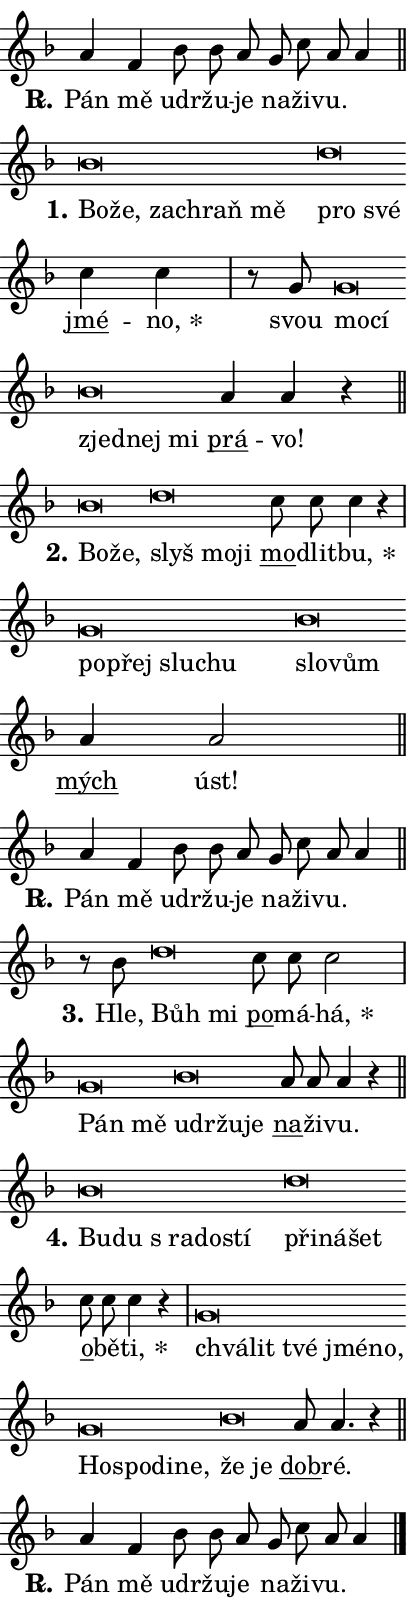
\version "2.24.0"
\header { tagline = "" }
\paper {
  indent = 0\cm
  top-margin = 0\cm
  right-margin = 0.13\cm % to fit lyric hyphens
  bottom-margin = 0\cm
  left-margin = 0\cm
  paper-width = 7\cm
  page-breaking = #ly:one-page-breaking
  system-system-spacing.basic-distance = #11
  score-system-spacing.basic-distance = #11
  ragged-last = ##f
}


%% Author: Thomas Morley
%% https://lists.gnu.org/archive/html/lilypond-user/2020-05/msg00002.html
#(define (line-position grob)
"Returns position of @var[grob} in current system:
   @code{'start}, if at first time-step
   @code{'end}, if at last time-step
   @code{'middle} otherwise
"
  (let* ((col (ly:item-get-column grob))
         (ln (ly:grob-object col 'left-neighbor))
         (rn (ly:grob-object col 'right-neighbor))
         (col-to-check-left (if (ly:grob? ln) ln col))
         (col-to-check-right (if (ly:grob? rn) rn col))
         (break-dir-left
           (and
             (ly:grob-property col-to-check-left 'non-musical #f)
             (ly:item-break-dir col-to-check-left)))
         (break-dir-right
           (and
             (ly:grob-property col-to-check-right 'non-musical #f)
             (ly:item-break-dir col-to-check-right))))
        (cond ((eqv? 1 break-dir-left) 'start)
              ((eqv? -1 break-dir-right) 'end)
              (else 'middle))))

#(define (tranparent-at-line-position vctor)
  (lambda (grob)
  "Relying on @code{line-position} select the relevant enry from @var{vctor}.
Used to determine transparency,"
    (case (line-position grob)
      ((end) (not (vector-ref vctor 0)))
      ((middle) (not (vector-ref vctor 1)))
      ((start) (not (vector-ref vctor 2))))))

noteHeadBreakVisibility =
#(define-music-function (break-visibility)(vector?)
"Makes @code{NoteHead}s transparent relying on @var{break-visibility}"
#{
  \override NoteHead.transparent =
    #(tranparent-at-line-position break-visibility)
#})

#(define delete-ledgers-for-transparent-note-heads
  (lambda (grob)
    "Reads whether a @code{NoteHead} is transparent.
If so this @code{NoteHead} is removed from @code{'note-heads} from
@var{grob}, which is supposed to be @code{LedgerLineSpanner}.
As a result ledgers are not printed for this @code{NoteHead}"
    (let* ((nhds-array (ly:grob-object grob 'note-heads))
           (nhds-list
             (if (ly:grob-array? nhds-array)
                 (ly:grob-array->list nhds-array)
                 '()))
           ;; Relies on the transparent-property being done before
           ;; Staff.LedgerLineSpanner.after-line-breaking is executed.
           ;; This is fragile ...
           (to-keep
             (remove
               (lambda (nhd)
                 (ly:grob-property nhd 'transparent #f))
               nhds-list)))
      ;; TODO find a better method to iterate over grob-arrays, similiar
      ;; to filter/remove etc for lists
      ;; For now rebuilt from scratch
      (set! (ly:grob-object grob 'note-heads)  '())
      (for-each
        (lambda (nhd)
          (ly:pointer-group-interface::add-grob grob 'note-heads nhd))
        to-keep))))

squashNotes = {
  \override NoteHead.X-extent = #'(-0.2 . 0.2)
  \override NoteHead.Y-extent = #'(-0.75 . 0)
  \override NoteHead.stencil =
    #(lambda (grob)
       (let ((pos (ly:grob-property grob 'staff-position)))
         (begin
           (if (< pos -7) (display "ERROR: Lower brevis then expected\n") (display ""))
           (if (<= pos -6) ly:text-interface::print ly:note-head::print))))
}
unSquashNotes = {
  \revert NoteHead.X-extent
  \revert NoteHead.Y-extent
  \revert NoteHead.stencil
}

hideNotes = \noteHeadBreakVisibility #begin-of-line-visible
unHideNotes = \noteHeadBreakVisibility #all-visible

% work-around for resetting accidentals
% https://lilypond.org/doc/v2.23/Documentation/notation/displaying-rhythms#unmetered-music
cadenzaMeasure = {
  \cadenzaOff
  \partial 1024 s1024
  \cadenzaOn
}

#(define-markup-command (accent layout props text) (markup?)
  "Underline accented syllable"
  (interpret-markup layout props
    #{\markup \override #'(offset . 4.3) \underline { #text }#}))

responsum = \markup \concat {
  "R" \hspace #-1.05 \path #0.1 #'((moveto 0 0.07) (lineto 0.9 0.8)) \hspace #0.05 "."
}

spaceSize = #0.6828661417322834 % exact space size for TeX Gyre Schola

\layout {
  \context {
    \Staff
    \remove "Time_signature_engraver"
    \override LedgerLineSpanner.after-line-breaking = #delete-ledgers-for-transparent-note-heads
  }
  \context {
    \Lyrics {
      \override LyricSpace.minimum-distance = \spaceSize
      \override LyricText.font-name = #"TeX Gyre Schola"
      \override LyricText.font-size = 1
      \override StanzaNumber.font-name = #"TeX Gyre Schola Bold"
      \override StanzaNumber.font-size = 1
    }
  }
  \context {
    \Score 
    \override NoteHead.text =
      #(lambda (grob) 
        (let ((pos (ly:grob-property grob 'staff-position)))
          #{\markup {
            \combine
              \halign #-0.55 \raise #(if (= pos -6) 0 0.5) \override #'(thickness . 2) \draw-line #'(3.2 . 0)
              \musicglyph "noteheads.sM1"
          }#}))
  }
}

% magnetic-lyrics.ily
%
%   written by
%     Jean Abou Samra <jean@abou-samra.fr>
%     Werner Lemberg <wl@gnu.org>
%
%   adapted by
%     Jiri Hon <jiri.hon@gmail.com>
%
% Version 2022-Apr-15

% https://www.mail-archive.com/lilypond-user@gnu.org/msg149350.html

#(define (Left_hyphen_pointer_engraver context)
   "Collect syllable-hyphen-syllable occurrences in lyrics and store
them in properties.  This engraver only looks to the left.  For
example, if the lyrics input is @code{foo -- bar}, it does the
following.

@itemize @bullet
@item
Set the @code{text} property of the @code{LyricHyphen} grob between
@q{foo} and @q{bar} to @code{foo}.

@item
Set the @code{left-hyphen} property of the @code{LyricText} grob with
text @q{foo} to the @code{LyricHyphen} grob between @q{foo} and
@q{bar}.
@end itemize

Use this auxiliary engraver in combination with the
@code{lyric-@/text::@/apply-@/magnetic-@/offset!} hook."
   (let ((hyphen #f)
         (text #f))
     (make-engraver
      (acknowledgers
       ((lyric-syllable-interface engraver grob source-engraver)
        (set! text grob)))
      (end-acknowledgers
       ((lyric-hyphen-interface engraver grob source-engraver)
        ;(when (not (grob::has-interface grob 'lyric-space-interface))
          (set! hyphen grob)));)
      ((stop-translation-timestep engraver)
       (when (and text hyphen)
         (ly:grob-set-object! text 'left-hyphen hyphen))
       (set! text #f)
       (set! hyphen #f)))))

#(define (lyric-text::apply-magnetic-offset! grob)
   "If the space between two syllables is less than the value in
property @code{LyricText@/.details@/.squash-threshold}, move the right
syllable to the left so that it gets concatenated with the left
syllable.

Use this function as a hook for
@code{LyricText@/.after-@/line-@/breaking} if the
@code{Left_@/hyphen_@/pointer_@/engraver} is active."
   (let ((hyphen (ly:grob-object grob 'left-hyphen #f)))
     (when hyphen
       (let ((left-text (ly:spanner-bound hyphen LEFT)))
         (when (grob::has-interface left-text 'lyric-syllable-interface)
           (let* ((common (ly:grob-common-refpoint grob left-text X))
                  (this-x-ext (ly:grob-extent grob common X))
                  (left-x-ext
                   (begin
                     ;; Trigger magnetism for left-text.
                     (ly:grob-property left-text 'after-line-breaking)
                     (ly:grob-extent left-text common X)))
                  ;; `delta` is the gap width between two syllables.
                  (delta (- (interval-start this-x-ext)
                            (interval-end left-x-ext)))
                  (details (ly:grob-property grob 'details))
                  (threshold (assoc-get 'squash-threshold details 0.2)))
             (when (< delta threshold)
               (let* (;; We have to manipulate the input text so that
                      ;; ligatures crossing syllable boundaries are not
                      ;; disabled.  For languages based on the Latin
                      ;; script this is essentially a beautification.
                      ;; However, for non-Western scripts it can be a
                      ;; necessity.
                      (lt (ly:grob-property left-text 'text))
                      (rt (ly:grob-property grob 'text))
                      (is-space (grob::has-interface hyphen 'lyric-space-interface))
                      (space (if is-space " " ""))
                      (extra-delta (if is-space spaceSize 0))
                      ;; Append new syllable.
                      (ltrt-space (if (and (string? lt) (string? rt))
                                (string-append lt space rt)
                                (make-concat-markup (list lt space rt))))
                      ;; Right-align `ltrt` to the right side.
                      (ltrt-space-markup (grob-interpret-markup
                               grob
                               (make-translate-markup
                                (cons (interval-length this-x-ext) 0)
                                (make-right-align-markup ltrt-space)))))
                 (begin
                   ;; Don't print `left-text`.
                   (ly:grob-set-property! left-text 'stencil #f)
                   ;; Set text and stencil (which holds all collected
                   ;; syllables so far) and shift it to the left.
                   (ly:grob-set-property! grob 'text ltrt-space)
                   (ly:grob-set-property! grob 'stencil ltrt-space-markup)
                   (ly:grob-translate-axis! grob (- (- delta extra-delta)) X))))))))))


#(define (lyric-hyphen::displace-bounds-first grob)
   ;; Make very sure this callback isn't triggered too early.
   (let ((left (ly:spanner-bound grob LEFT))
         (right (ly:spanner-bound grob RIGHT)))
     (ly:grob-property left 'after-line-breaking)
     (ly:grob-property right 'after-line-breaking)
     (ly:lyric-hyphen::print grob)))

squashThreshold = #0.4

\layout {
  \context {
    \Lyrics
    \consists #Left_hyphen_pointer_engraver
    \override LyricText.after-line-breaking =
      #lyric-text::apply-magnetic-offset!
    \override LyricHyphen.stencil = #lyric-hyphen::displace-bounds-first
    \override LyricText.details.squash-threshold = \squashThreshold
    \override LyricHyphen.minimum-distance = 0
    \override LyricHyphen.minimum-length = \squashThreshold
  }
}

squashText = \override LyricText.details.squash-threshold = 9999
unSquashText = \override LyricText.details.squash-threshold = \squashThreshold

leftText = \override LyricText.self-alignment-X = #LEFT
unLeftText = \revert LyricText.self-alignment-X

starOffset = #(lambda (grob) 
                (let ((x_offset (ly:self-alignment-interface::aligned-on-x-parent grob)))
                  (if (= x_offset 0) 0 (+ x_offset 1.2))))

star = #(define-music-function (syllable)(string?)
"Append star separator at the end of a syllable"
#{
  \once \override LyricText.X-offset = #starOffset
  \lyricmode { \markup {
    #syllable
    \override #'((font-name . "TeX Gyre Schola Bold")) \hspace #0.2 \lower #0.65 \larger "*"
  } }
#})

starAccent = #(define-music-function (syllable)(string?)
"Append star separator at the end of a syllable and make accent"
#{
  \once \override LyricText.X-offset = #starOffset
  \lyricmode { \markup {
    \accent #syllable
    \override #'((font-name . "TeX Gyre Schola Bold")) \hspace #0.2 \lower #0.65 \larger "*"
  } }
#})

breath = #(define-music-function (syllable)(string?)
"Append breathing indicator at the end of a syllable"
#{
  \lyricmode { \markup { #syllable "+" } }
#})

optionalBreath = #(define-music-function (syllable)(string?)
"Append optional breathing indicator at the end of a syllable"
#{
  \lyricmode { \markup { #syllable "(+)" } }
#})


\score {
    <<
        \new Voice = "melody" { \cadenzaOn \key f \major \relative { \key f \major } }
        \new Lyrics \lyricsto "melody" { \lyricmode {  } }
    >>
    \layout {}
}

\score {
    <<
        \new Voice = "melody" { \cadenzaOn \key f \major \relative { a'4 f bes8 bes a g c a a4 \cadenzaMeasure \bar "||" \break } }
        \new Lyrics \lyricsto "melody" { \lyricmode { \set stanza = \responsum
Pán mě udr -- žu -- je na -- ži -- vu. \repeat unfold 1 { \skip 1 } } }
    >>
    \layout {}
}

\score {
    <<
        \new Voice = "melody" { \cadenzaOn \key f \major \relative { \squashNotes bes'\breve*1/16 \hideNotes \breve*1/16 \bar "" \breve*1/16 \bar "" \breve*1/16 \breve*1/16 \bar "" \unHideNotes \unSquashNotes \squashNotes d\breve*1/16 \hideNotes \breve*1/16 \bar "" \unHideNotes \unSquashNotes \bar "" c4 c \cadenzaMeasure \bar "|" r8 g8 \squashNotes g\breve*1/16 \hideNotes \breve*1/16 \bar "" \unHideNotes \unSquashNotes \squashNotes bes\breve*1/16 \hideNotes \breve*1/16 \breve*1/16 \bar "" \unHideNotes \unSquashNotes \bar "" a4 a r \cadenzaMeasure \bar "||" \break } }
        \new Lyrics \lyricsto "melody" { \lyricmode { \set stanza = "1."
\leftText Bo -- \squashText že, za -- chraň mě \unSquashText pro \squashText své \unLeftText \unSquashText \markup \accent jmé -- \star no, svou \leftText mo -- \squashText cí \unSquashText zjed -- \squashText nej mi \unLeftText \unSquashText \markup \accent prá -- vo! } }
    >>
    \layout {}
}

\score {
    <<
        \new Voice = "melody" { \cadenzaOn \key f \major \relative { \squashNotes bes'\breve*1/16 \hideNotes \breve*1/16 \bar "" \unHideNotes \unSquashNotes \squashNotes d\breve*1/16 \hideNotes \breve*1/16 \breve*1/16 \bar "" \unHideNotes \unSquashNotes \bar "" c8 c c4 r \cadenzaMeasure \bar "|" \squashNotes g\breve*1/16 \hideNotes \breve*1/16 \bar "" \breve*1/16 \breve*1/16 \bar "" \unHideNotes \unSquashNotes \squashNotes bes\breve*1/16 \hideNotes \breve*1/16 \bar "" \unHideNotes \unSquashNotes \bar "" a4 a2 \cadenzaMeasure \bar "||" \break } }
        \new Lyrics \lyricsto "melody" { \lyricmode { \set stanza = "2."
\leftText Bo -- \squashText že, \unSquashText slyš \squashText mo -- ji \unLeftText \unSquashText \markup \accent mo -- dlit -- \star bu, \leftText po -- \squashText přej slu -- chu \unSquashText slo -- \squashText vům \unLeftText \unSquashText \markup \accent mých úst! } }
    >>
    \layout {}
}

\score {
    <<
        \new Voice = "melody" { \cadenzaOn \key f \major \relative { a'4 f bes8 bes a g c a a4 \cadenzaMeasure \bar "||" \break } }
        \new Lyrics \lyricsto "melody" { \lyricmode { \set stanza = \responsum
Pán mě udr -- žu -- je na -- ži -- vu. \repeat unfold 1 { \skip 1 } } }
    >>
    \layout {}
}

\score {
    <<
        \new Voice = "melody" { \cadenzaOn \key f \major \relative { r8 bes'8 \squashNotes d\breve*1/16 \hideNotes \breve*1/16 \bar "" \unHideNotes \unSquashNotes \bar "" c8 c c2 \cadenzaMeasure \bar "|" \squashNotes g\breve*1/16 \hideNotes \breve*1/16 \bar "" \unHideNotes \unSquashNotes \squashNotes bes\breve*1/16 \hideNotes \breve*1/16 \breve*1/16 \bar "" \unHideNotes \unSquashNotes \bar "" a8 a a4 r \cadenzaMeasure \bar "||" \break } }
        \new Lyrics \lyricsto "melody" { \lyricmode { \set stanza = "3."
Hle, \leftText Bůh \squashText mi \unLeftText \unSquashText \markup \accent po -- má -- \star há, \leftText Pán \squashText mě \unSquashText udr -- \squashText žu -- je \unLeftText \unSquashText \markup \accent na -- ži -- vu. } }
    >>
    \layout {}
}

\score {
    <<
        \new Voice = "melody" { \cadenzaOn \key f \major \relative { \squashNotes bes'\breve*1/16 \hideNotes \breve*1/16 \bar "" \breve*1/16 \bar "" \breve*1/16 \breve*1/16 \bar "" \unHideNotes \unSquashNotes \squashNotes d\breve*1/16 \hideNotes \breve*1/16 \breve*1/16 \bar "" \unHideNotes \unSquashNotes \bar "" c8 c c4 r \cadenzaMeasure \bar "|" \squashNotes g\breve*1/16 \hideNotes \breve*1/16 \bar "" \breve*1/16 \bar "" \breve*1/16 \bar "" \breve*1/16 \bar "" \breve*1/16 \bar "" \breve*1/16 \bar "" \breve*1/16 \breve*1/16 \bar "" \unHideNotes \unSquashNotes \squashNotes bes\breve*1/16 \hideNotes \breve*1/16 \bar "" \unHideNotes \unSquashNotes \bar "" a8 a4. r4 \cadenzaMeasure \bar "||" \break } }
        \new Lyrics \lyricsto "melody" { \lyricmode { \set stanza = "4."
\leftText Bu -- \squashText du "s ra" -- do -- stí \unSquashText při -- \squashText ná -- šet \unLeftText \unSquashText \markup \accent o -- bě -- \star ti, \leftText chvá -- \squashText lit tvé jmé -- no, Ho -- spo -- di -- ne, \unSquashText že \squashText je \unLeftText \unSquashText \markup \accent dob -- ré. } }
    >>
    \layout {}
}

\score {
    <<
        \new Voice = "melody" { \cadenzaOn \key f \major \relative { a'4 f bes8 bes a g c a a4 \cadenzaMeasure \bar "||" \break } \bar "|." }
        \new Lyrics \lyricsto "melody" { \lyricmode { \set stanza = \responsum
Pán mě udr -- žu -- je na -- ži -- vu. \repeat unfold 1 { \skip 1 } } }
    >>
    \layout {}
}
